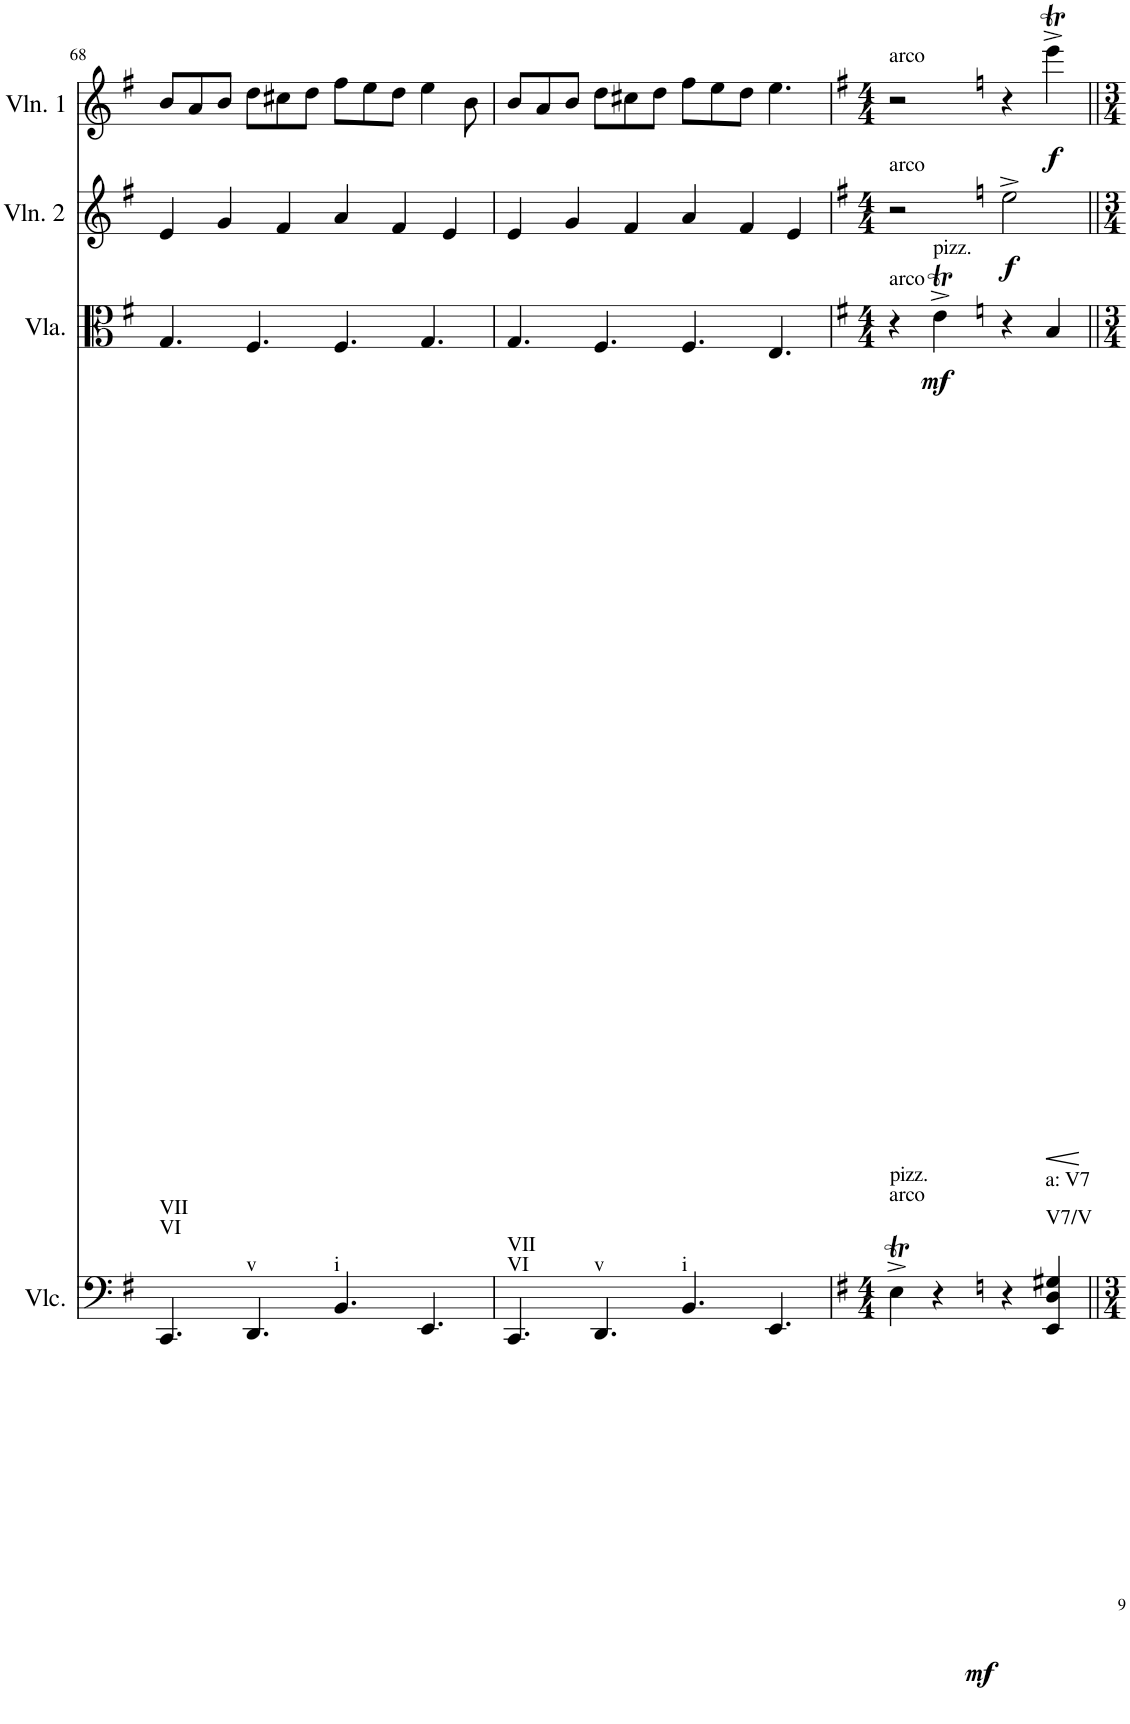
**kern	**dynam	**kern	**dynam	**kern	**dynam	**kern	**dynam
*part4	*part4	*part3	*part3	*part2	*part2	*part1	*part1
*staff4	*staff4	*staff3	*staff3	*staff2	*staff2	*staff1	*staff1
*I"Violoncello	*	*I"Viola	*	*I"Violin 2	*	*I"Violin 1	*
*I'Vlc.	*	*I'Vla.	*	*I'Vln. 2	*	*I'Vln. 1	*
!!LO:PB:g=z
*clefF4	*	*clefC3	*	*clefG2	*	*clefG2	*
*k[f#]	*	*k[f#]	*	*k[f#]	*	*k[f#]	*
*M12/8	*	*M12/8	*	*M12/8	*	*M12/8	*
=68	=68	=68	=68	=68	=68	=68	=68
!LO:TX:a:t=VI	!	!	!	!	!	!	!
!LO:TX:a:t=VII	!	!	!	!	!	!	!
4.CC/	.	4.G/	.	4e/	.	8b/L	.
.	.	.	.	.	.	8a/	.
.	.	.	.	4g/	.	8b/J	.
!LO:TX:a:t=v	!	!	!	!	!	!	!
4.DD/	.	4.F#/	.	.	.	8dd\L	.
.	.	.	.	4f#/	.	8cc#X\	.
.	.	.	.	.	.	8dd\J	.
!LO:TX:a:t=i	!	!	!	!	!	!	!
4.BB/	.	4.F#/	.	4a/	.	8ff#\L	.
.	.	.	.	.	.	8ee\	.
.	.	.	.	4f#/	.	8dd\J	.
4.EE/	.	4.G/	.	.	.	4ee\	.
.	.	.	.	4e/	.	.	.
.	.	.	.	.	.	8b\	.
=69	=69	=69	=69	=69	=69	=69	=69
!LO:TX:a:t=VI	!	!	!	!	!	!	!
!LO:TX:a:t=VII	!	!	!	!	!	!	!
4.CC/	.	4.G/	.	4e/	.	8b/L	.
.	.	.	.	.	.	8a/	.
.	.	.	.	4g/	.	8b/J	.
!LO:TX:a:t=v	!	!	!	!	!	!	!
4.DD/	.	4.F#/	.	.	.	8dd\L	.
.	.	.	.	4f#/	.	8cc#X\	.
.	.	.	.	.	.	8dd\J	.
!LO:TX:a:t=i	!	!	!	!	!	!	!
4.BB/	.	4.F#/	.	4a/	.	8ff#\L	.
.	.	.	.	.	.	8ee\	.
.	.	.	.	4f#/	.	8dd\J	.
4.EE/	.	4.E/	.	.	.	4.ee\	.
.	.	.	.	4e/	.	.	.
=70	=70	=70	=70	=70	=70	=70	=70
*k[f#]	*	*k[f#]	*	*k[f#]	*	*k[f#]	*
*M4/4	*	*M4/4	*	*M4/4	*	*M4/4	*
!	!	!	!	!	!	!LO:TX:a:t=arco	!
!	!	!	!	!LO:TX:a:t=arco	!	!	!
!	!	!LO:TX:a:t=arco	!	!	!	!	!
!LO:TX:a:t=arco	!	!	!	!	!	!	!
!LO:TX:a:t=pizz.	!	!	!	!	!	!	!
!	!LO:DY:b	!	!	!	!	!	!
4ET^\	mf	4r	.	2r	.	2r	.
!	!	!LO:TX:a:t=pizz.	!	!	!	!	!
!	!	!	!LO:DY:b	!	!	!	!
4r	.	4eT^\	mf	.	.	.	.
!	!LO:HP:b	!	!	!	!LO:DY:b	!	!
4r	<	4r	.	2ee^\	f	4r	.
!LO:TX:a:t=V7/V	!	!	!	!	!	!	!
!LO:TX:a:t=a&colon; V7	!	!	!	!	!	!	!
!	!	!	!LO:HP:b	!	!	!	!LO:DY:b
4EE/ 4D/ 4G#X/	.	4B/	<	.	.	4eeeT^\	f
.	[	.	[	.	.	.	.
=||	=||	=||	=||	=||	=||	=||	=||
*-	*-	*-	*-	*-	*-	*-	*-
